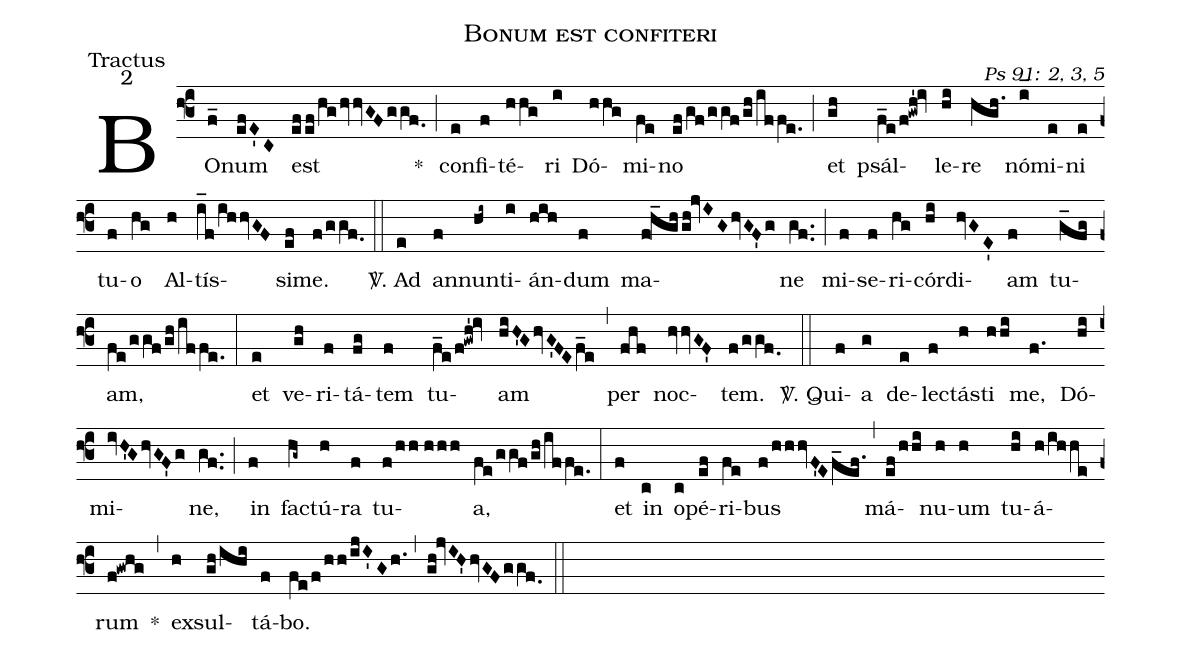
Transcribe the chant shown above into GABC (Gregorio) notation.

name: Bonum est confiteri;
office-part: Tractus;
mode: 2;
commentary: Ps 91: 2, 3, 5;
%%
(f3) BO(f_)num(efE'C) est(ef/ef/hg/hvvGF/ggf.0) *(;) con(e)fi(f)té(hhg)ri(i) Dó(hhg)mi(fe)no(ef/gf/ggf/gh/iffe.) (;) et(gh) psál(f_e/f!gwh'!iv)le(hi)re(hgh.) nó(i_)mi(e)ni(e) tu(f)o(hg) Al(h)tís(i_f/ihhvGF)si(ef)me.(f/ggf.0) (::)
<sp>V/</sp>. Ad(e) an(f)nun(hi~)ti(i)án(hih)dum(f) ma(f!h_gh/gh!jvIG/hvGF'g)ne(gf..) (;) mi(f)se(f)ri(hg)cór(hi)di(hvGE')am(f) tu(g_fg)am,(fe/ggf/gh/iffe.) (:)
et(e) ve(gh)ri(f)tá(fg)tem(f) tu(f_e/f!gwh'!iv)am(hiH'G/hvG'FE/f_e) (,) per(fhf) noc(hvvGF')tem.(f/ggf.0) (::)
<sp>V/</sp>. Qui(f)a(g) de(e)lec(f)tás(h)ti(hhi) me,(f.) Dó(hi)mi(ivH'G/hvGF'g)ne,(gf..) (;) in(f) fac(hg~)tú(h)ra(f) tu(f/hh//hhh)a,(fe/ggf/gh/iffe.) (:)
et(f) in(c) o(c)pé(ef)ri(fe)bus(f/hhhvF'E/f_ef.) (,) má(ef/hhi)nu(h)um(h) tu(hi)á(h/ihhe)rum(f!gwhg) *(,) ex(h)sul(gh/ihi)tá(f)bo.(fe/f/hh/ijI'Gh.) (,) (gh!jvIH'/hvGF/ggf.0) (::)
